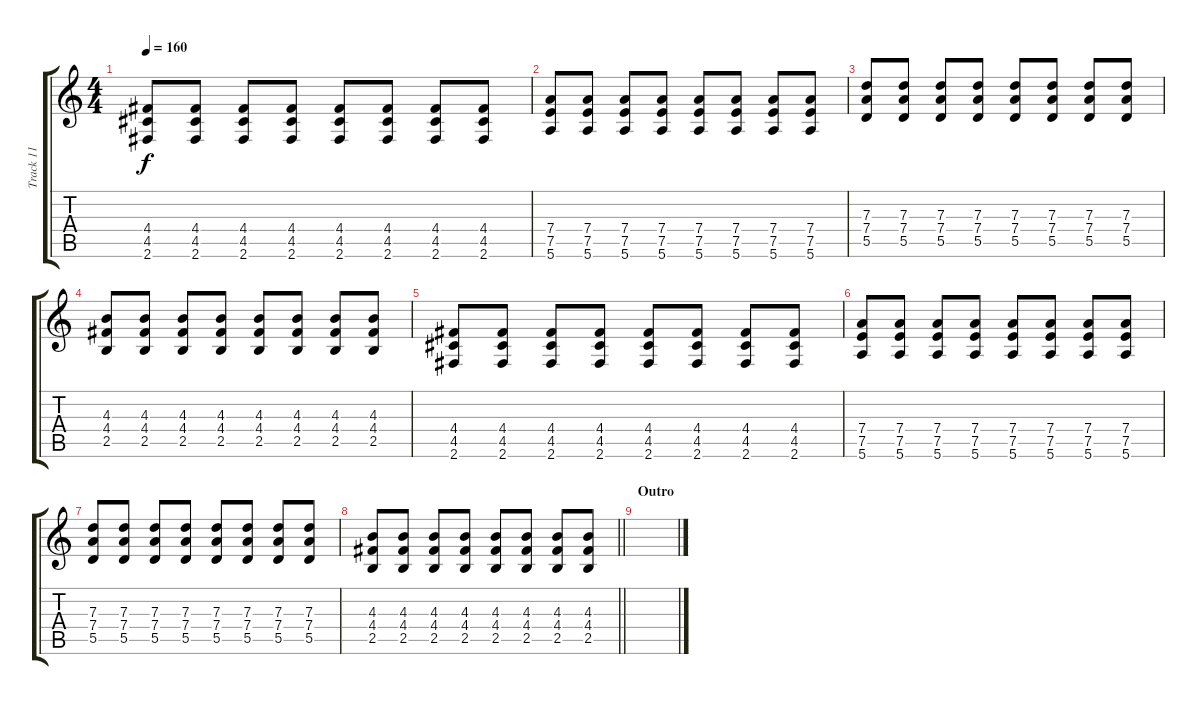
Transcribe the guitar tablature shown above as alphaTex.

\track ("Track 11" "Track 11") {instrument overdrivenguitar}
\staff {score tabs}
\tuning (E4 B3 G3 D3 A2 E2) {hide}
\ts (4 4)
\tempo 160
\clef g2
\ks c
(4.4 4.5 2.6).8{dy f} (4.4 4.5 2.6).8 (4.4 4.5 2.6).8 (4.4 4.5 2.6).8 (4.4 4.5 2.6).8 (4.4 4.5 2.6).8 (4.4 4.5 2.6).8 (4.4 4.5 2.6).8 |
(7.4 7.5 5.6).8 (7.4 7.5 5.6).8 (7.4 7.5 5.6).8 (7.4 7.5 5.6).8 (7.4 7.5 5.6).8 (7.4 7.5 5.6).8 (7.4 7.5 5.6).8 (7.4 7.5 5.6).8 |
(7.3 7.4 5.5).8 (7.3 7.4 5.5).8 (7.3 7.4 5.5).8 (7.3 7.4 5.5).8 (7.3 7.4 5.5).8 (7.3 7.4 5.5).8 (7.3 7.4 5.5).8 (7.3 7.4 5.5).8 |
(4.3 4.4 2.5).8 (4.3 4.4 2.5).8 (4.3 4.4 2.5).8 (4.3 4.4 2.5).8 (4.3 4.4 2.5).8 (4.3 4.4 2.5).8 (4.3 4.4 2.5).8 (4.3 4.4 2.5).8 |
(4.4 4.5 2.6).8 (4.4 4.5 2.6).8 (4.4 4.5 2.6).8 (4.4 4.5 2.6).8 (4.4 4.5 2.6).8 (4.4 4.5 2.6).8 (4.4 4.5 2.6).8 (4.4 4.5 2.6).8 |
(7.4 7.5 5.6).8 (7.4 7.5 5.6).8 (7.4 7.5 5.6).8 (7.4 7.5 5.6).8 (7.4 7.5 5.6).8 (7.4 7.5 5.6).8 (7.4 7.5 5.6).8 (7.4 7.5 5.6).8 |
(7.3 7.4 5.5).8 (7.3 7.4 5.5).8 (7.3 7.4 5.5).8 (7.3 7.4 5.5).8 (7.3 7.4 5.5).8 (7.3 7.4 5.5).8 (7.3 7.4 5.5).8 (7.3 7.4 5.5).8 |
\barLineRight lightlight
(4.3 4.4 2.5).8 (4.3 4.4 2.5).8 (4.3 4.4 2.5).8 (4.3 4.4 2.5).8 (4.3 4.4 2.5).8 (4.3 4.4 2.5).8 (4.3 4.4 2.5).8 (4.3 4.4 2.5).8 |
\section ("" "Outro")
